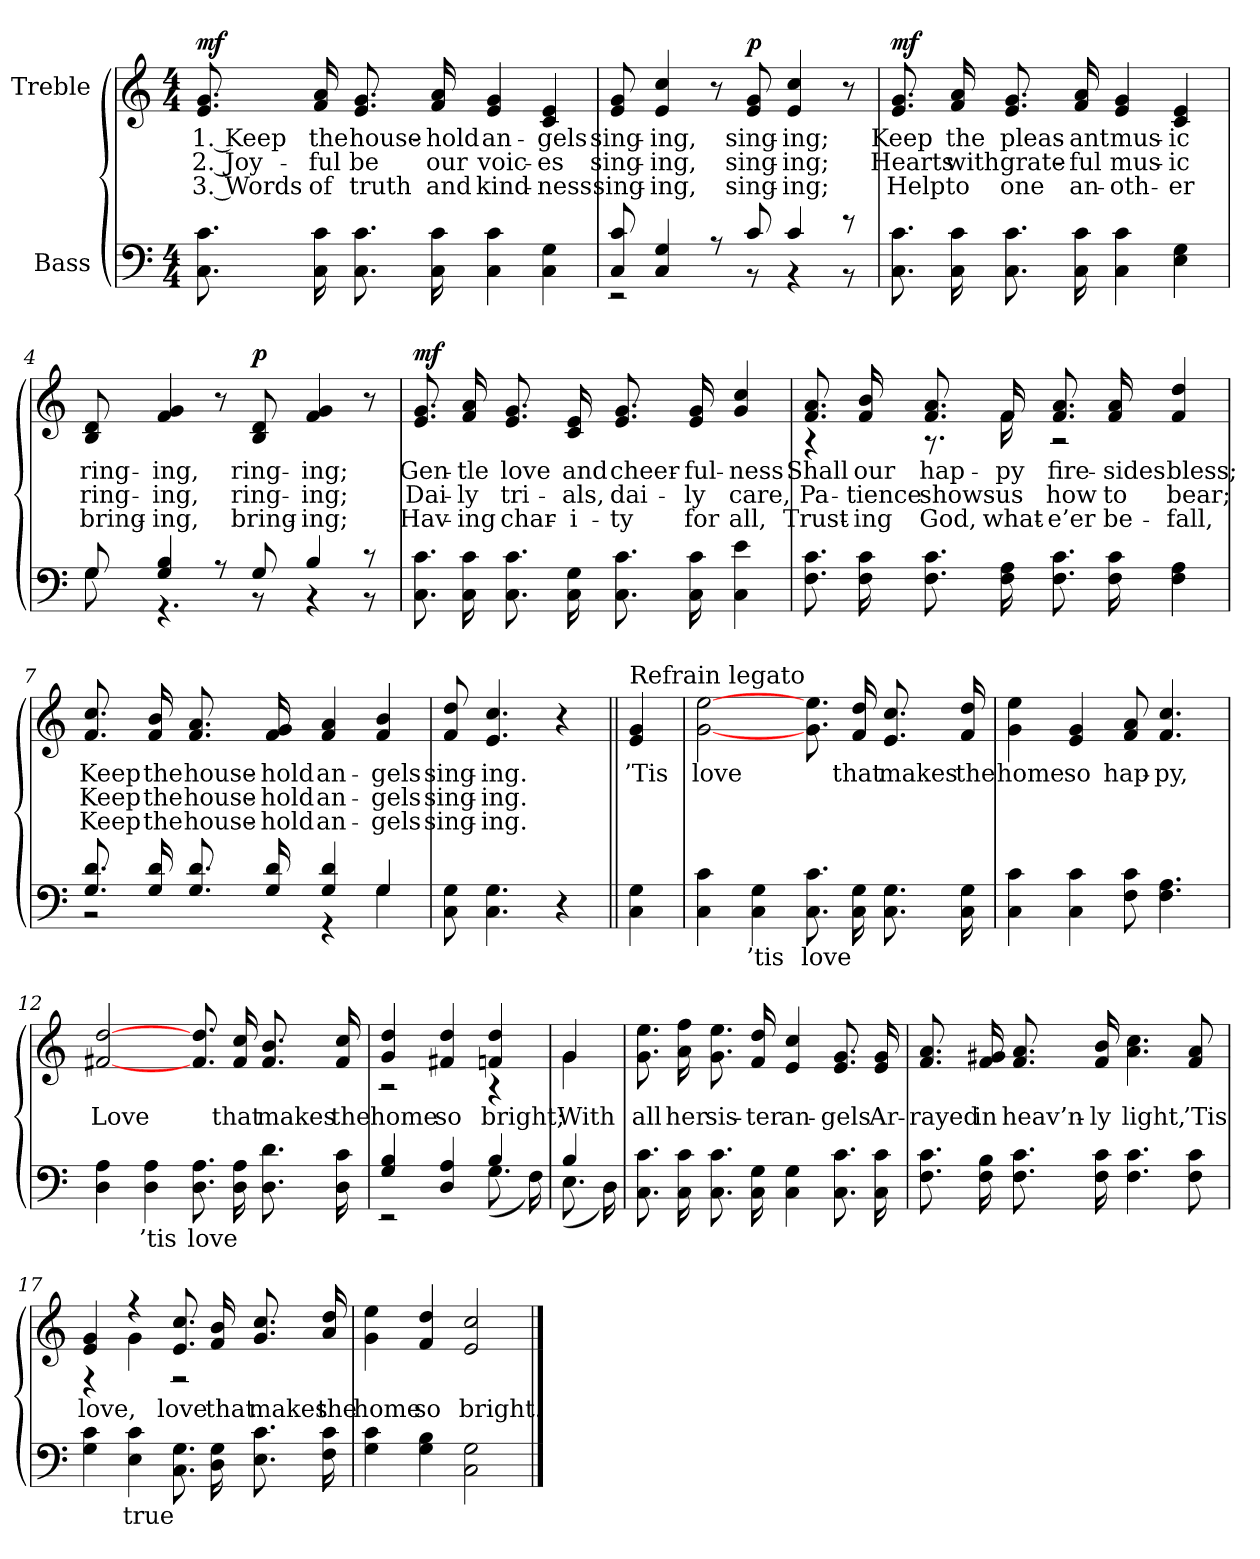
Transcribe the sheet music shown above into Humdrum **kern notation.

**kern	**text	**kern	**text	**text	**text	**dynam
*part2	*part2	*part1	*part1	*part1	*part1	*part1
*staff2	*staff2	*staff1	*staff1	*staff1	*staff1	*staff1
*I"Bass	*	*I"Treble	*	*	*	*
*clefF4	*	*clefG2	*	*	*	*
*k[]	*	*k[]	*	*	*	*
*C:	*	*C:	*	*	*	*
*M4/4	*	*M4/4	*	*	*	*
*MM100	*	*MM100	*	*	*	*
=1	=1	=1	=1	=1	=1	=1
8.C 8.cL	.	8.e 8.gL	-1. Keep	-2. Joy-	-3. Words	mf
16C 16c	.	16f 16a	-the	-ful	-of	.
8.C 8.cL	.	8.e 8.gL	-house-	-be	-truth	.
16C 16c	.	16f 16a	-hold	-our	-and	.
4C 4c	.	4e 4g	-an-	-voic-	-kind-	.
4C 4G	.	4c 4e	-gels	-es	-ness	.
=2	=2	=2	=2	=2	=2	=2
*^	*	*	*	*	*	*
8C 8cL	2r	.	8e 8gL	-sing-	-sing-	-sing-	.
4C 4G	.	.	4e 4cc	-ing,	-ing,	-ing,	.
8r	.	.	8r	.	.	.	.
8cL	8r	.	8e 8gL	-sing-	-sing-	-sing-	p
4c	4r	.	4e 4cc	-ing;	-ing;	-ing;	.
8r	8r	.	8r	.	.	.	.
*v	*v	*	*	*	*	*	*
=3	=3	=3	=3	=3	=3	=3
8.C 8.cL	.	8.e 8.gL	-Keep	-Hearts	-Help	mf
16C 16c	.	16f 16a	-the	-with	-to	.
8.C 8.cL	.	8.e 8.gL	-pleas-	-grate-	-one	.
16C 16c	.	16f 16a	-ant	-ful	-an-	.
4C 4c	.	4e 4g	-mus-	-mus-	-oth-	.
4E 4G	.	4c 4e	-ic	-ic	-er	.
=4	=4	=4	=4	=4	=4	=4
*^	*	*	*	*	*	*
8GL	8GL	.	8B 8dL	-ring-	-ring-	-bring-	.
4G 4B	4.r	.	4f 4g	-ing,	-ing,	-ing,	.
8r	.	.	8r	.	.	.	.
8GL	8r	.	8B 8dL	-ring-	-ring-	-bring-	p
4B	4r	.	4f 4g	-ing;	-ing;	-ing;	.
8r	8r	.	8r	.	.	.	.
*v	*v	*	*	*	*	*	*
=5	=5	=5	=5	=5	=5	=5
8.C 8.cL	.	8.e 8.gL	-Gen-	-Dai-	-Hav-	mf
16C 16c	.	16f 16a	-tle	-ly	-ing	.
8.C 8.cL	.	8.e 8.gL	-love	-tri-	-char-	.
16C 16G	.	16c 16e	-and	-als,	-i-	.
8.C 8.cL	.	8.e 8.gL	-cheer-	-dai-	-ty	.
16C 16c	.	16e 16g	-ful-	-ly	-for	.
4C 4e	.	4g 4cc	-ness	-care,	-all,	.
=6	=6	=6	=6	=6	=6	=6
*	*	*^	*	*	*	*
8.F 8.cL	.	8.f 8.aL	4r	-Shall	-Pa-	-Trust-	.
16F 16c	.	16f 16b	.	-our	-tience	-ing	.
8.F 8.cL	.	8.f 8.aL	8.r	-hap-	-shows	-God,	.
16F 16A	.	16f	16f	-py	-us	-what-	.
8.F 8.cL	.	8.f 8.aL	2r	-fire-	-how	-e’er	.
16F 16c	.	16f 16a	.	-sides	-to	-be-	.
4F 4A	.	4f 4dd	.	-bless;	-bear;	-fall,	.
*	*	*v	*v	*	*	*	*
=7	=7	=7	=7	=7	=7	=7
*^	*	*	*	*	*	*
8.G 8.dL	2r	.	8.f 8.ccL	-Keep	-Keep	-Keep	.
16G 16d	.	.	16f 16b	-the	-the	-the	.
8.G 8.dL	.	.	8.f 8.aL	-house-	-house-	-house-	.
16G 16d	.	.	16f 16g	-hold	-hold	-hold	.
4G 4d	4r	.	4f 4a	-an-	-an-	-an-	.
4G	4G	.	4f 4b	-gels	-gels	-gels	.
*v	*v	*	*	*	*	*	*
=8	=8	=8	=8	=8	=8	=8
8C 8GL	.	8f 8ddL	-sing-	-sing-	-sing-	.
4.C 4.G	.	4.e 4.cc	-ing.	-ing.	-ing.	.
4r	.	4r	.	.	.	.
=9||	=9||	=9||	=9||	=9||	=9||	=9||
!	!	!LO:TX:a:t=Refrain legato	!	!	!	!
4C 4G	.	4e 4g	-’Tis	.	.	.
=10	=10	=10	=10	=10	=10	=10
4C 4c	.	[2g [2ee	-love	.	.	.
4C 4G	-’tis	.	.	.	.	.
8.C 8.cL	-love	8.g 8.eeL	.	.	.	.
16C 16G	.	16f 16dd	-that	.	.	.
8.C 8.GL	.	8.e 8.ccL	-makes	.	.	.
16C 16G	.	16f 16dd	-the	.	.	.
=11	=11	=11	=11	=11	=11	=11
4C 4c	.	4g 4ee	-home	.	.	.
4C 4c	.	4e 4g	-so	.	.	.
8F 8cL	.	8f 8aL	-hap-	.	.	.
4.F 4.A	.	4.f 4.cc	-py,	.	.	.
=12	=12	=12	=12	=12	=12	=12
4D 4A	.	[2f# [2dd	-Love	.	.	.
4D 4A	-’tis	.	.	.	.	.
8.D 8.AL	-love	8.f# 8.ddL	.	.	.	.
16D 16A	.	16f# 16cc	-that	.	.	.
8.D 8.dL	.	8.f# 8.bL	-makes	.	.	.
16D 16c	.	16f# 16cc	-the	.	.	.
=13	=13	=13	=13	=13	=13	=13
*^	*	*^	*	*	*	*
4G 4B	2r	.	4g 4dd	2r	-home	.	.	.
4D 4A	.	.	4f# 4dd	.	-so	.	.	.
4B	(8.GL	.	4f 4dd	4r	-bright;	.	.	.
.	16F)	.	.	.	.	.	.	.
=14	=14	=14	=14	=14	=14	=14	=14	=14
4B	(8.EL	.	4g	4g	-With	.	.	.
.	16D)	.	.	.	.	.	.	.
*v	*v	*	*	*	*	*	*	*
*	*	*v	*v	*	*	*	*
=15	=15	=15	=15	=15	=15	=15
8.C 8.cL	.	8.g 8.eeL	-all	.	.	.
16C 16c	.	16a 16ff	-her	.	.	.
8.C 8.cL	.	8.g 8.eeL	-sis-	.	.	.
16C 16G	.	16f 16dd	-ter	.	.	.
4C 4G	.	4e 4cc	-an-	.	.	.
8.C 8.cL	.	8.e 8.gL	-gels	.	.	.
16C 16c	.	16e 16g	-Ar-	.	.	.
=16	=16	=16	=16	=16	=16	=16
8.F 8.cL	.	8.f 8.aL	-rayed	.	.	.
16F 16B	.	16f 16g#	-in	.	.	.
8.F 8.cL	.	8.f 8.aL	-heav’n-	.	.	.
16F 16c	.	16f 16b	-ly	.	.	.
4.F 4.c	.	4.a 4.cc	-light,	.	.	.
8F 8c	.	8f 8a	-’Tis	.	.	.
=17	=17	=17	=17	=17	=17	=17
*	*	*^	*	*	*	*
4G 4c	.	4e 4g	4r	-love,	.	.	.
4E 4c	-true	4r	4g	.	.	.	.
8.C 8.GL	.	8.e 8.ccL	2r	-love	.	.	.
16D 16G	.	16f 16b	.	-that	.	.	.
8.E 8.cL	.	8.g 8.ccL	.	-makes	.	.	.
16F 16c	.	16a 16dd	.	-the	.	.	.
*	*	*v	*v	*	*	*	*
=18	=18	=18	=18	=18	=18	=18
4G 4c	.	4g 4ee	-home	.	.	.
4G 4B	.	4f 4dd	-so	.	.	.
2C 2G	.	2e 2cc	-bright.	.	.	.
==	==	==	==	==	==	==
*-	*-	*-	*-	*-	*-	*-
